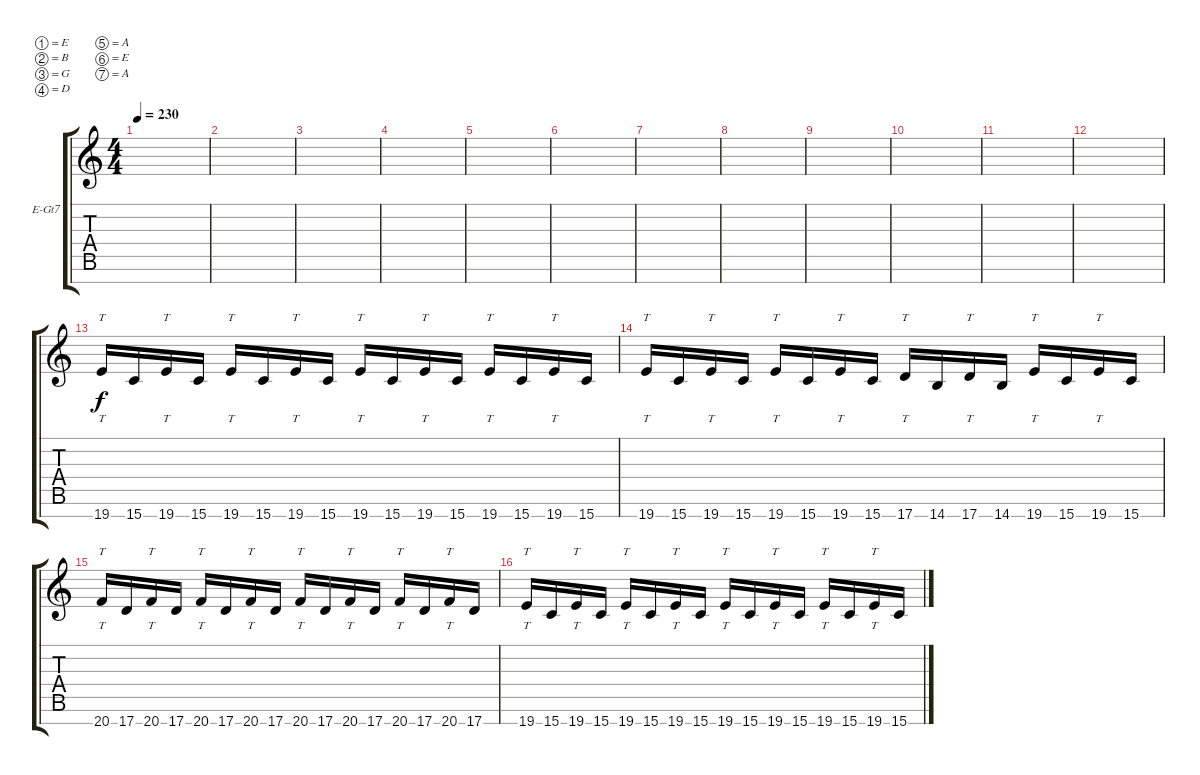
\defaultSystemsLayout 4
\bracketExtendMode groupsimilarinstruments
\firstSystemTrackNameOrientation horizontal
\otherSystemsTrackNameOrientation horizontal
\track ("Electric Guitar" "E-Gt7") {instrument distortionguitar}
\staff {score tabs}
\tuning (E4 B3 G3 D3 A2 E2 A1)
\ts (4 4)
\tempo 230
\clef g2
\scale
0.333333
\ks c
|
\scale
0.333333 |
\scale
0.333333 |
\scale
0.333333 |
\scale
0.333333 |
\scale
0.333333 |
\scale
0.333333 |
\scale
0.333333 |
\scale
0.333333 |
\scale
0.333333 |
\scale
0.333333 |
\scale
0.333333 |
\scale
0.333333 19.7.16{tt} 15.7.16 19.7.16{tt} 15.7.16 19.7.16{tt} 15.7.16 19.7.16{tt} 15.7.16 19.7.16{tt} 15.7.16 19.7.16{tt} 15.7.16 19.7.16{tt} 15.7.16 19.7.16{tt} 15.7.16 |
\scale
0.333333 19.7.16{tt} 15.7.16 19.7.16{tt} 15.7.16 19.7.16{tt} 15.7.16 19.7.16{tt} 15.7.16 17.7.16{tt} 14.7.16 17.7.16{tt} 14.7.16 19.7.16{tt} 15.7.16 19.7.16{tt} 15.7.16 |
\scale
0.333333 20.7.16{tt} 17.7.16 20.7.16{tt} 17.7.16 20.7.16{tt} 17.7.16 20.7.16{tt} 17.7.16 20.7.16{tt} 17.7.16 20.7.16{tt} 17.7.16 20.7.16{tt} 17.7.16 20.7.16{tt} 17.7.16 |
\scale
0.333333 19.7.16{tt} 15.7.16 19.7.16{tt} 15.7.16 19.7.16{tt} 15.7.16 19.7.16{tt} 15.7.16 19.7.16{tt} 15.7.16 19.7.16{tt} 15.7.16 19.7.16{tt} 15.7.16 19.7.16{tt} 15.7.16
